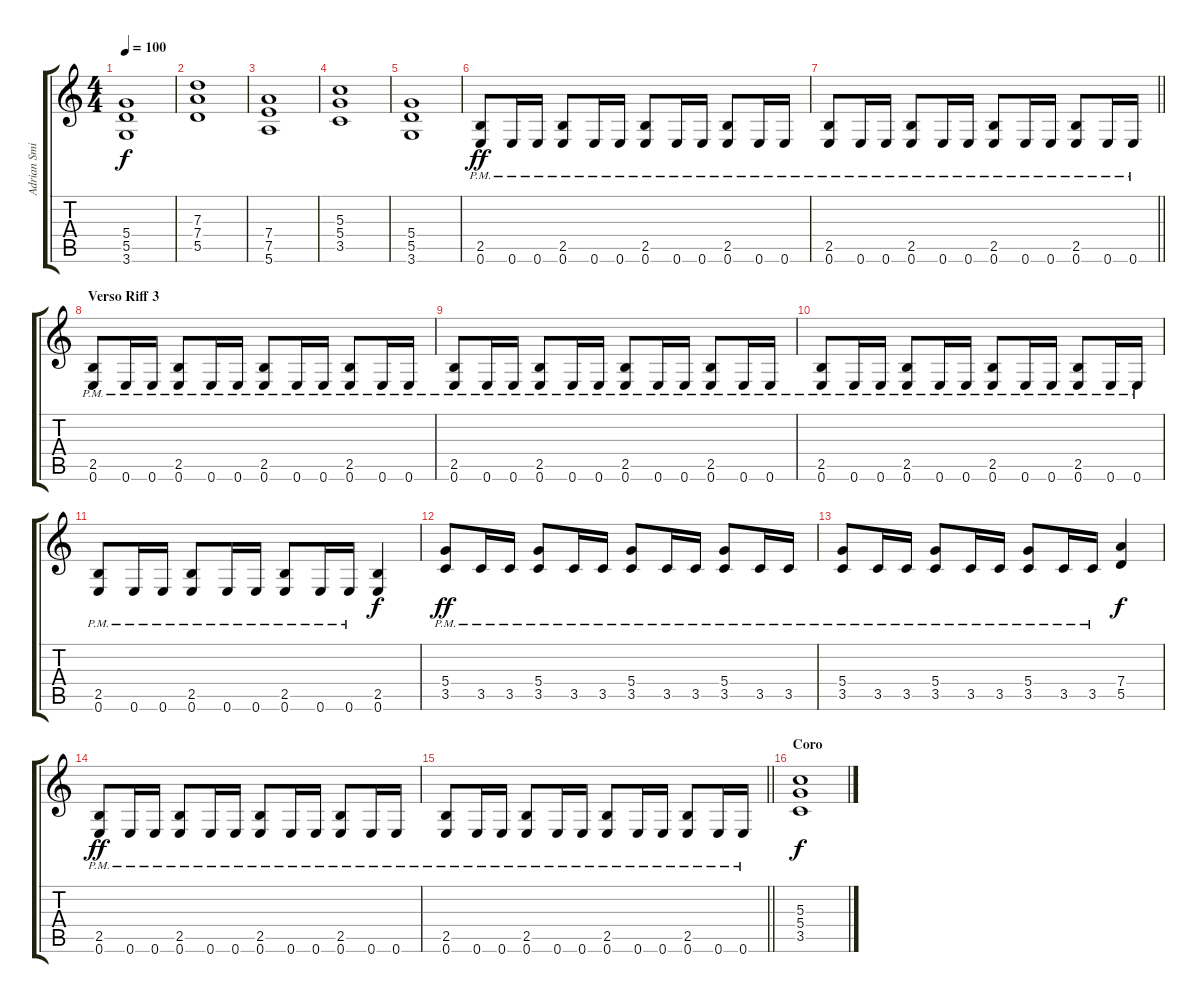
\track ("Adrian Smith" "Adrian Smi") {instrument overdrivenguitar}
\staff {score tabs}
\tuning (E4 B3 G3 D3 A2 E2) {hide}
\ts (4 4)
\tempo 100
\clef g2
\ks c
(5.4 5.5 3.6).1{dy f} |
(7.3 7.4 5.5).1 |
(7.4 7.5 5.6).1 |
(5.3 5.4 3.5).1 |
(5.4 5.5 3.6).1 |
(2.5{pm} 0.6{pm}).8{dy ff} 0.6{pm}.16 0.6{pm}.16 (2.5{pm} 0.6{pm}).8 0.6{pm}.16 0.6{pm}.16 (2.5{pm} 0.6{pm}).8 0.6{pm}.16 0.6{pm}.16 (2.5{pm} 0.6{pm}).8 0.6{pm}.16 0.6{pm}.16 |
\barLineRight lightlight
(2.5{pm} 0.6{pm}).8 0.6{pm}.16 0.6{pm}.16 (2.5{pm} 0.6{pm}).8 0.6{pm}.16 0.6{pm}.16 (2.5{pm} 0.6{pm}).8 0.6{pm}.16 0.6{pm}.16 (2.5{pm} 0.6{pm}).8 0.6{pm}.16 0.6{pm}.16 |
\section ("" "Verso Riff 3")
(2.5{pm} 0.6{pm}).8 0.6{pm}.16 0.6{pm}.16 (2.5{pm} 0.6{pm}).8 0.6{pm}.16 0.6{pm}.16 (2.5{pm} 0.6{pm}).8 0.6{pm}.16 0.6{pm}.16 (2.5{pm} 0.6{pm}).8 0.6{pm}.16 0.6{pm}.16 |
(2.5{pm} 0.6{pm}).8 0.6{pm}.16 0.6{pm}.16 (2.5{pm} 0.6{pm}).8 0.6{pm}.16 0.6{pm}.16 (2.5{pm} 0.6{pm}).8 0.6{pm}.16 0.6{pm}.16 (2.5{pm} 0.6{pm}).8 0.6{pm}.16 0.6{pm}.16 |
(2.5{pm} 0.6{pm}).8 0.6{pm}.16 0.6{pm}.16 (2.5{pm} 0.6{pm}).8 0.6{pm}.16 0.6{pm}.16 (2.5{pm} 0.6{pm}).8 0.6{pm}.16 0.6{pm}.16 (2.5{pm} 0.6{pm}).8 0.6{pm}.16 0.6{pm}.16 |
(2.5{pm} 0.6{pm}).8 0.6{pm}.16 0.6{pm}.16 (2.5{pm} 0.6{pm}).8 0.6{pm}.16 0.6{pm}.16 (2.5{pm} 0.6{pm}).8 0.6{pm}.16 0.6{pm}.16 (2.5 0.6).4{dy f} |
(5.4{pm} 3.5{pm}).8{dy ff} 3.5{pm}.16 3.5{pm}.16 (5.4{pm} 3.5{pm}).8 3.5{pm}.16 3.5{pm}.16 (5.4{pm} 3.5{pm}).8 3.5{pm}.16 3.5{pm}.16 (5.4{pm} 3.5{pm}).8 3.5{pm}.16 3.5{pm}.16 |
(5.4{pm} 3.5{pm}).8 3.5{pm}.16 3.5{pm}.16 (5.4{pm} 3.5{pm}).8 3.5{pm}.16 3.5{pm}.16 (5.4{pm} 3.5{pm}).8 3.5{pm}.16 3.5{pm}.16 (7.4 5.5).4{dy f} |
(2.5{pm} 0.6{pm}).8{dy ff} 0.6{pm}.16 0.6{pm}.16 (2.5{pm} 0.6{pm}).8 0.6{pm}.16 0.6{pm}.16 (2.5{pm} 0.6{pm}).8 0.6{pm}.16 0.6{pm}.16 (2.5{pm} 0.6{pm}).8 0.6{pm}.16 0.6{pm}.16 |
\barLineRight lightlight
(2.5{pm} 0.6{pm}).8 0.6{pm}.16 0.6{pm}.16 (2.5{pm} 0.6{pm}).8 0.6{pm}.16 0.6{pm}.16 (2.5{pm} 0.6{pm}).8 0.6{pm}.16 0.6{pm}.16 (2.5{pm} 0.6{pm}).8 0.6{pm}.16 0.6{pm}.16 |
\section ("" "Coro")
(5.3 5.4 3.5).1{dy f}
